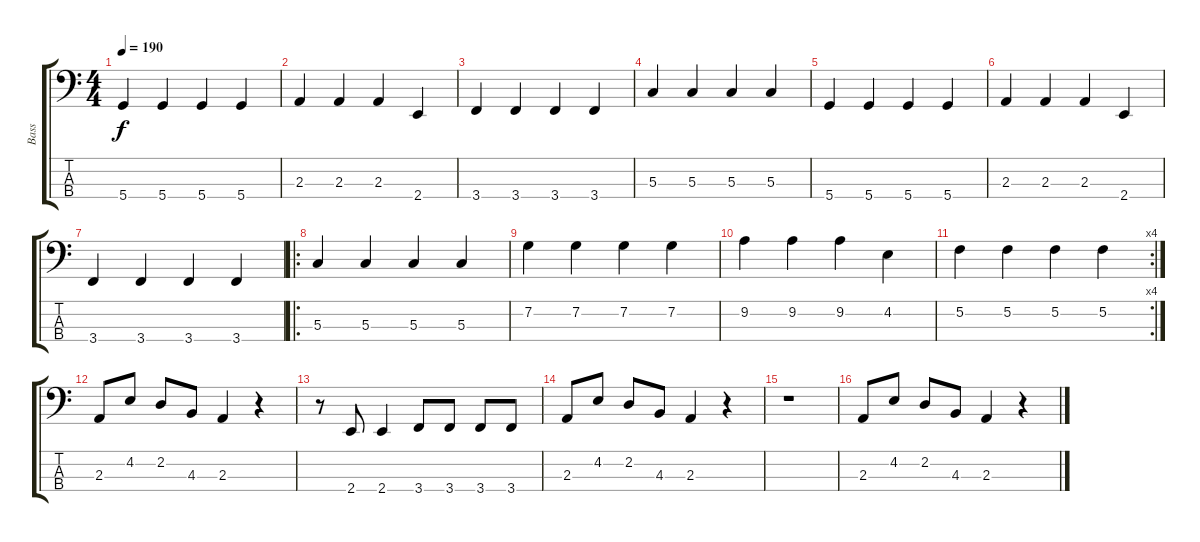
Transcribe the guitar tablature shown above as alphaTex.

\track ("Bass" "Bass") {instrument electricbassfinger}
\staff {score tabs}
\tuning (F2 C2 G1 D1) {hide}
\ts (4 4)
\tempo 190
\clef f4
\ks c
5.4.4{dy f} 5.4.4 5.4.4 5.4.4 |
2.3.4 2.3.4 2.3.4 2.4.4 |
3.4.4 3.4.4 3.4.4 3.4.4 |
5.3.4 5.3.4 5.3.4 5.3.4 |
5.4.4 5.4.4 5.4.4 5.4.4 |
2.3.4 2.3.4 2.3.4 2.4.4 |
3.4.4 3.4.4 3.4.4 3.4.4 |
\ro
5.3.4 5.3.4 5.3.4 5.3.4 |
7.2.4 7.2.4 7.2.4 7.2.4 |
9.2.4 9.2.4 9.2.4 4.2.4 |
\rc 4
5.2.4 5.2.4 5.2.4 5.2.4 |
2.3.8 4.2.8 2.2.8 4.3.8 2.3.4 r.4 |
r.8 2.4.8 2.4.4 3.4.8 3.4.8 3.4.8 3.4.8 |
2.3.8 4.2.8 2.2.8 4.3.8 2.3.4 r.4 |
r.1 |
2.3.8 4.2.8 2.2.8 4.3.8 2.3.4 r.4
